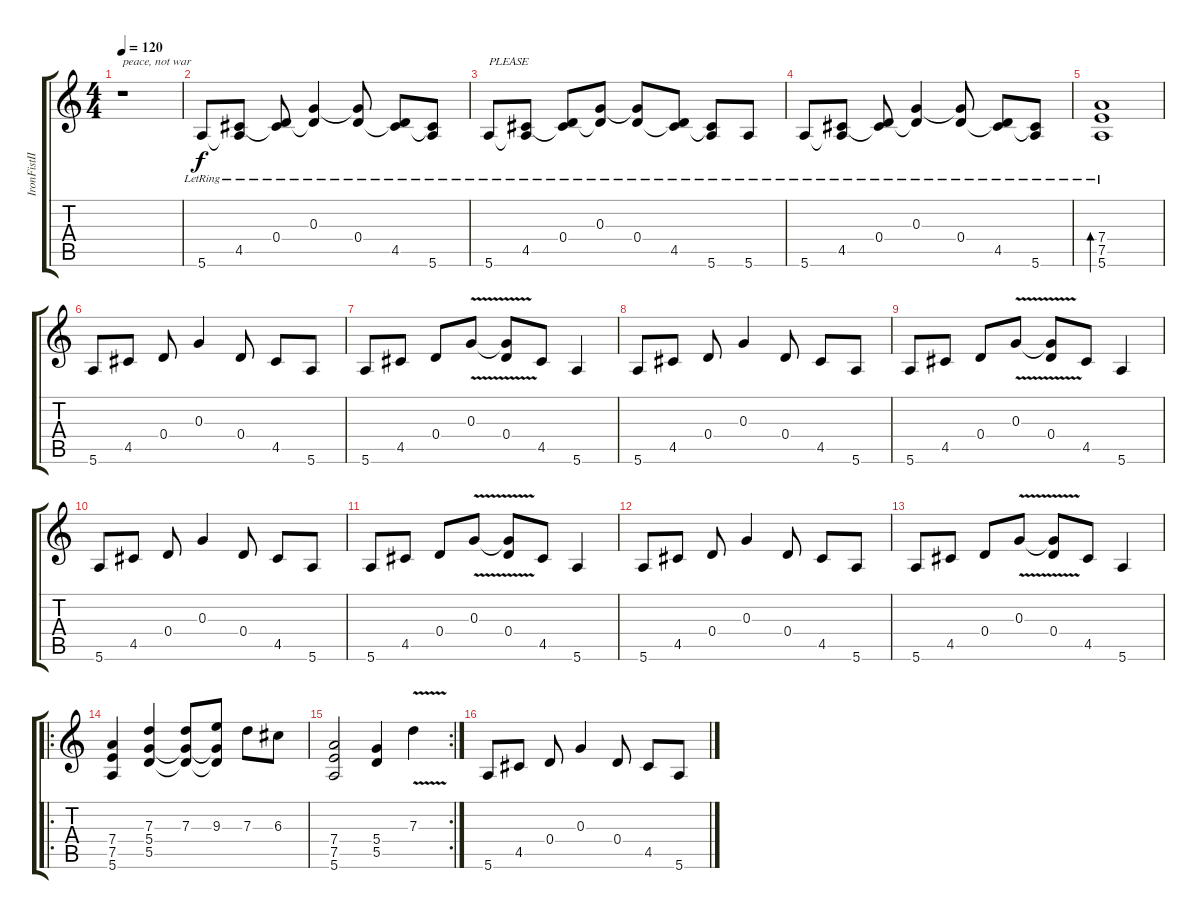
\track ("IronFistII" "IronFistII") {instrument distortionguitar}
\staff {score tabs}
\tuning (E4 B3 G3 D3 A2 E2) {hide}
\ts (4 4)
\tempo 120
\clef g2
\ks c
r.1{txt "peace, not war" dy f instrument acousticguitarsteel} |
5.6{lr}.8 (4.5{lr} 5.6{t}).8 (0.4{lr} 4.5{t}).8 (0.3{lr} 0.4{t}).4 (0.3{t} 0.4{lr}).8 (0.4{t} 4.5{lr}).8 (4.5{t} 5.6{lr}).8 |
5.6{lr}.8{txt "PLEASE"} (4.5{lr} 5.6{t}).8 (0.4{lr} 4.5{t}).8 (0.3{lr} 0.4{t}).8 (0.3{t} 0.4{lr}).8 (0.4{t} 4.5{lr}).8 (4.5{t} 5.6{lr}).8 5.6{lr}.8 |
5.6{lr}.8 (4.5{lr} 5.6{t}).8 (0.4{lr} 4.5{t}).8 (0.3{lr} 0.4{t}).4 (0.3{t} 0.4{lr}).8 (0.4{t} 4.5{lr}).8 (4.5{t} 5.6{lr}).8 |
(7.4{lr} 7.5{lr} 5.6{lr}).1{bd 480} |
5.6.8{instrument distortionguitar} 4.5.8 0.4.8 0.3.4 0.4.8 4.5.8 5.6.8 |
5.6.8 4.5.8 0.4.8 0.3{v}.8 (0.3{t} 0.4).8 4.5.8 5.6.4 |
5.6.8 4.5.8 0.4.8 0.3.4 0.4.8 4.5.8 5.6.8 |
5.6.8 4.5.8 0.4.8 0.3{v}.8 (0.3{t} 0.4).8 4.5.8 5.6.4 |
5.6.8 4.5.8 0.4.8 0.3.4 0.4.8 4.5.8 5.6.8 |
5.6.8 4.5.8 0.4.8 0.3{v}.8 (0.3{t} 0.4).8 4.5.8 5.6.4 |
5.6.8 4.5.8 0.4.8 0.3.4 0.4.8 4.5.8 5.6.8 |
5.6.8 4.5.8 0.4.8 0.3{v}.8 (0.3{t} 0.4).8 4.5.8 5.6.4 |
\ro
(7.4 7.5 5.6).4 (7.3 5.4 5.5).4 (7.3 5.4{t} 5.5{t}).8 (9.3 5.4{t} 5.5{t}).8 7.3.8 6.3.8 |
\rc 2
(7.4 7.5 5.6).2 (5.4 5.5).4 7.3{v}.4 |
5.6.8 4.5.8 0.4.8 0.3.4 0.4.8 4.5.8 5.6.8
